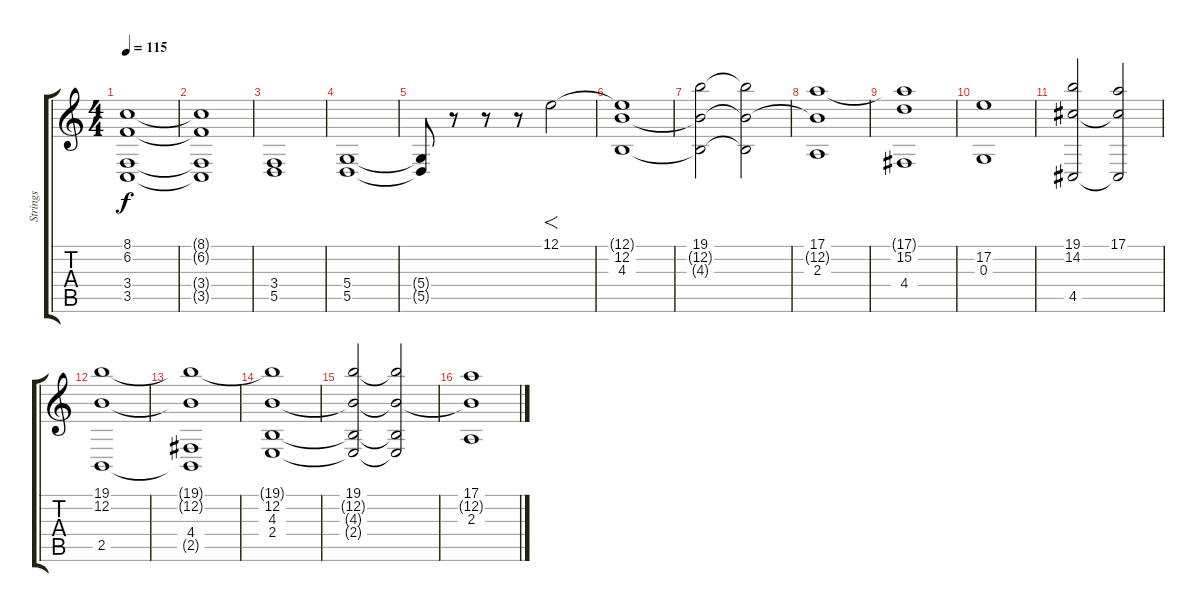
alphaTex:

\track ("Strings" "Strings") {instrument stringensemble1}
\staff {score tabs}
\tuning (E4 B3 G3 D3 A2 E2) {hide}
\ts (4 4)
\tempo 115
\clef g2
\ks c
(8.1 6.2 3.4 3.5).1{dy f} |
(8.1{t} 6.2{t} 3.4{t} 3.5{t}).1 |
(3.4 5.5).1 |
(5.4 5.5).1 |
(5.4{t} 5.5{t}).8 r.8 r.8 r.8 12.1.2{f} |
(12.1{t} 12.2 4.3).1 |
(19.1 12.2{t} 4.3{t}).2 (19.1{t} 12.2{t} 4.3{t}).2 |
(17.1 12.2{t} 2.3).1 |
(17.1{t} 15.2 4.4).1 |
(17.2 0.3).1 |
(19.1 14.2 4.5).2 (17.1 14.2{t} 4.5{t}).2 |
(19.1 12.2 2.5).1 |
(19.1{t} 12.2{t} 4.4 2.5{t}).1 |
(19.1{t} 12.2 4.3 2.4).1 |
(19.1 12.2{t} 4.3{t} 2.4{t}).2 (19.1{t} 12.2{t} 4.3{t} 2.4{t}).2 |
(17.1 12.2{t} 2.3).1
